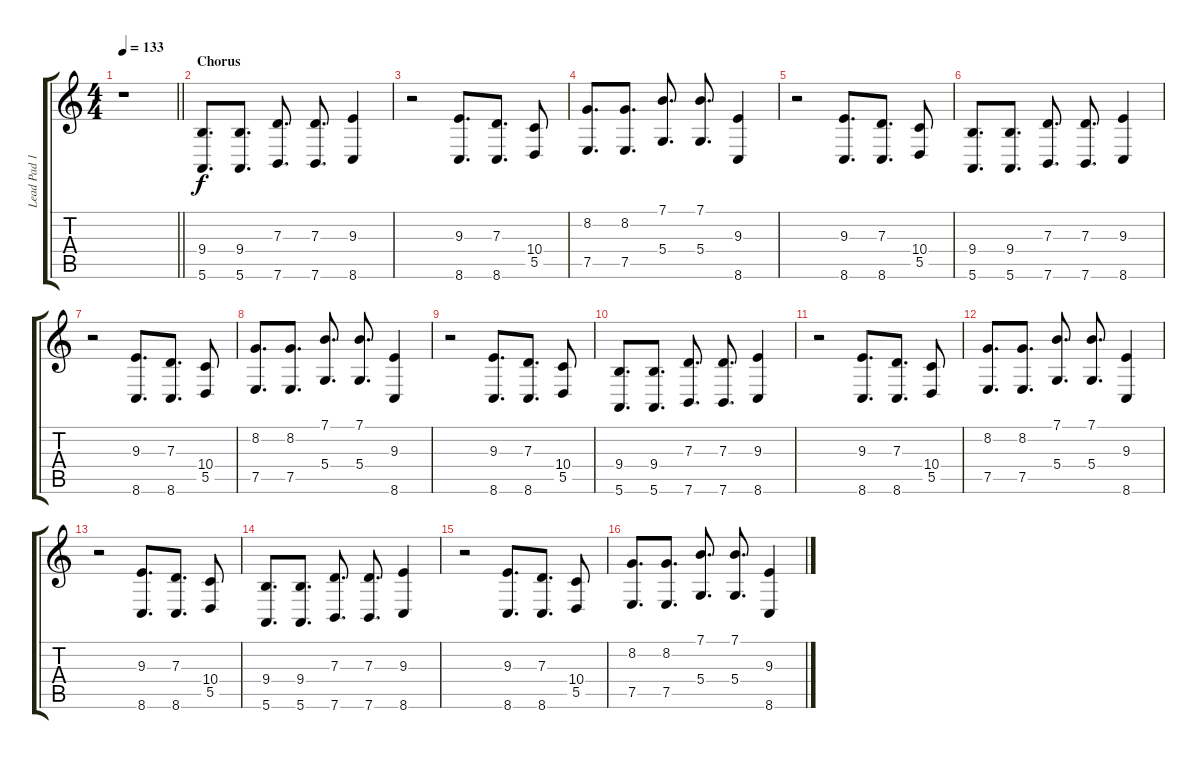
\track ("Lead Pad 1" "Lead Pad 1") {instrument lead2sawtooth}
\staff {score tabs}
\tuning (E4 B3 G3 D3 A2 E2) {hide}
\ts (4 4)
\tempo 133
\clef g2
\barLineRight lightlight
\ks c
r.1{dy f} |
\section ("" "Chorus")
(9.4 5.6).8{d} (9.4 5.6).8{d} (7.3 7.6).8{d} (7.3 7.6).8{d} (9.3 8.6).4 |
r.2 (9.3 8.6).8{d} (7.3 8.6).8{d} (10.4 5.5).8 |
(8.2 7.5).8{d} (8.2 7.5).8{d} (7.1 5.4).8{d} (7.1 5.4).8{d} (9.3 8.6).4 |
r.2 (9.3 8.6).8{d} (7.3 8.6).8{d} (10.4 5.5).8 |
(9.4 5.6).8{d} (9.4 5.6).8{d} (7.3 7.6).8{d} (7.3 7.6).8{d} (9.3 8.6).4 |
r.2 (9.3 8.6).8{d} (7.3 8.6).8{d} (10.4 5.5).8 |
(8.2 7.5).8{d} (8.2 7.5).8{d} (7.1 5.4).8{d} (7.1 5.4).8{d} (9.3 8.6).4 |
r.2 (9.3 8.6).8{d} (7.3 8.6).8{d} (10.4 5.5).8 |
(9.4 5.6).8{d} (9.4 5.6).8{d} (7.3 7.6).8{d} (7.3 7.6).8{d} (9.3 8.6).4 |
r.2 (9.3 8.6).8{d} (7.3 8.6).8{d} (10.4 5.5).8 |
(8.2 7.5).8{d} (8.2 7.5).8{d} (7.1 5.4).8{d} (7.1 5.4).8{d} (9.3 8.6).4 |
r.2 (9.3 8.6).8{d} (7.3 8.6).8{d} (10.4 5.5).8 |
(9.4 5.6).8{d} (9.4 5.6).8{d} (7.3 7.6).8{d} (7.3 7.6).8{d} (9.3 8.6).4 |
r.2 (9.3 8.6).8{d} (7.3 8.6).8{d} (10.4 5.5).8 |
(8.2 7.5).8{d} (8.2 7.5).8{d} (7.1 5.4).8{d} (7.1 5.4).8{d} (9.3 8.6).4
